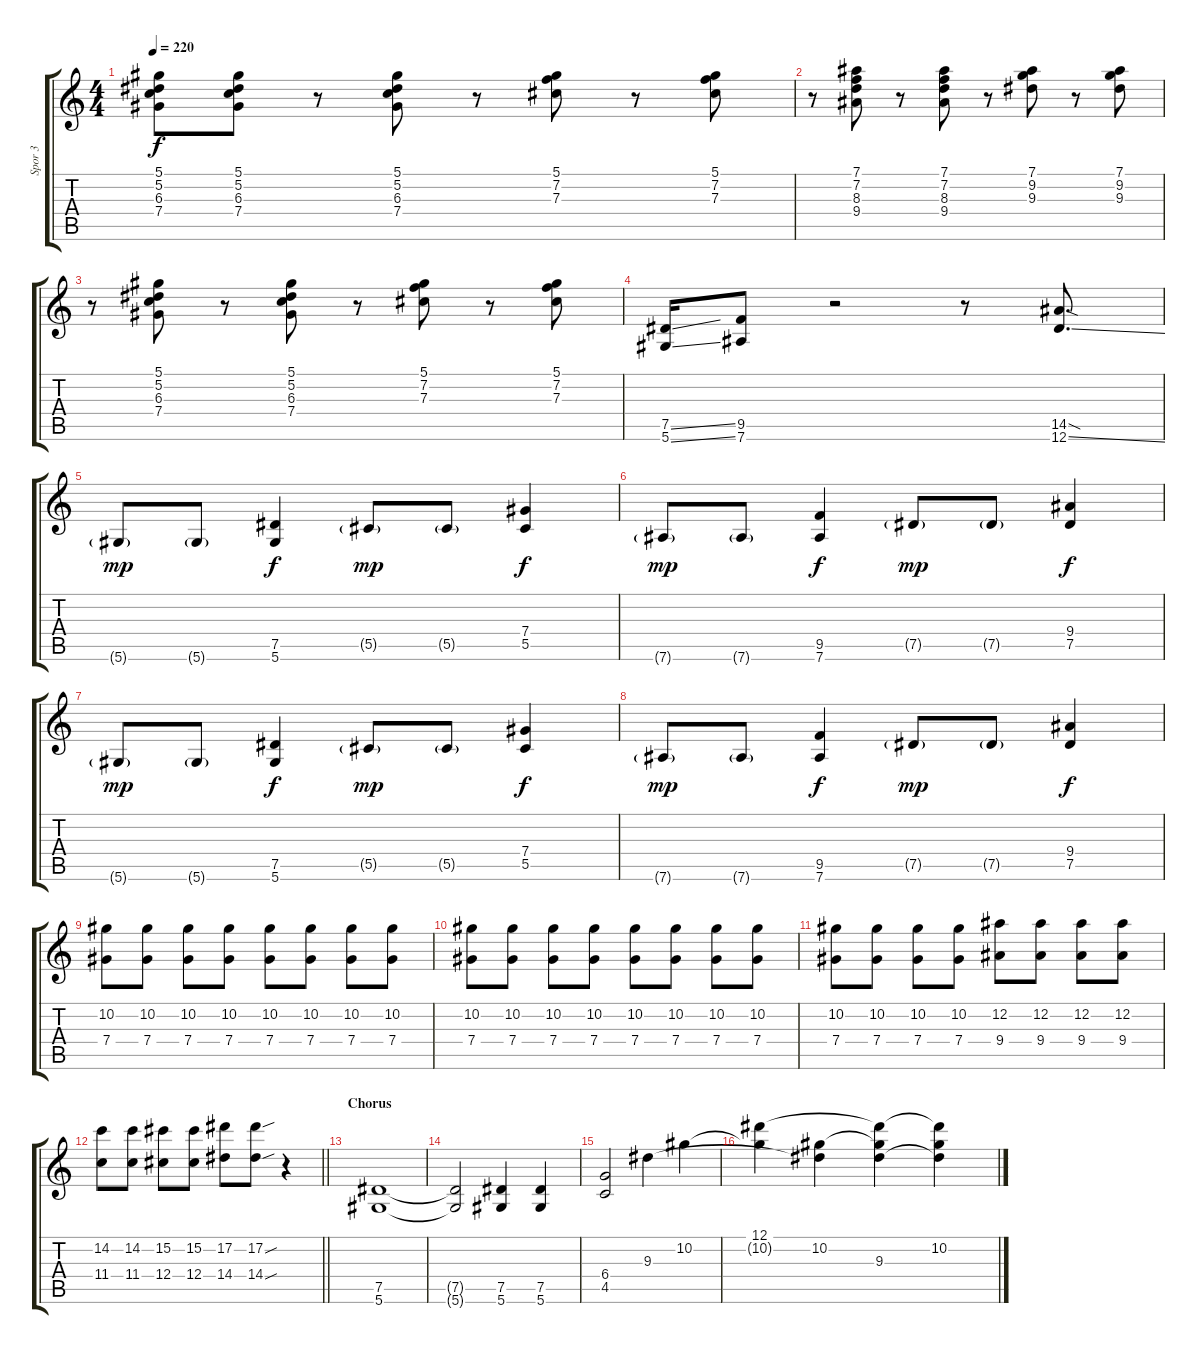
\track ("Spor 3" "Spor 3") {instrument acousticguitarsteel}
\staff {score tabs}
\tuning (Eb4 Bb3 Gb3 Db3 Ab2 Eb2) {hide}
\ts (4 4)
\tempo 220
\clef g2
\ks c
(5.1 5.2 6.3 7.4).8{dy f} (5.1 5.2 6.3 7.4).8 r.8 (5.1 5.2 6.3 7.4).8 r.8 (5.1 7.2 7.3).8 r.8 (5.1 7.2 7.3).8 |
r.8 (7.1 7.2 8.3 9.4).8 r.8 (7.1 7.2 8.3 9.4).8 r.8 (7.1 9.2 9.3).8 r.8 (7.1 9.2 9.3).8 |
r.8 (5.1 5.2 6.3 7.4).8 r.8 (5.1 5.2 6.3 7.4).8 r.8 (5.1 7.2 7.3).8 r.8 (5.1 7.2 7.3).8 |
(7.5{ss} 5.6{ss}).16{instrument overdrivenguitar} (9.5 7.6).8 r.2 r.8 (14.5{sod} 12.6{ss}).8{d} |
5.6{g}.8{dy mp} 5.6{g}.8 (7.5 5.6).4{dy f} 5.5{g}.8{dy mp} 5.5{g}.8 (7.4 5.5).4{dy f} |
7.6{g}.8{dy mp} 7.6{g}.8 (9.5 7.6).4{dy f} 7.5{g}.8{dy mp} 7.5{g}.8 (9.4 7.5).4{dy f} |
5.6{g}.8{dy mp} 5.6{g}.8 (7.5 5.6).4{dy f} 5.5{g}.8{dy mp} 5.5{g}.8 (7.4 5.5).4{dy f} |
7.6{g}.8{dy mp} 7.6{g}.8 (9.5 7.6).4{dy f} 7.5{g}.8{dy mp} 7.5{g}.8 (9.4 7.5).4{dy f} |
(10.2 7.4).8 (10.2 7.4).8 (10.2 7.4).8 (10.2 7.4).8 (10.2 7.4).8 (10.2 7.4).8 (10.2 7.4).8 (10.2 7.4).8 |
(10.2 7.4).8 (10.2 7.4).8 (10.2 7.4).8 (10.2 7.4).8 (10.2 7.4).8 (10.2 7.4).8 (10.2 7.4).8 (10.2 7.4).8 |
(10.2 7.4).8 (10.2 7.4).8 (10.2 7.4).8 (10.2 7.4).8 (12.2 9.4).8 (12.2 9.4).8 (12.2 9.4).8 (12.2 9.4).8 |
\barLineRight lightlight
(14.2 11.4).8 (14.2 11.4).8 (15.2 12.4).8 (15.2 12.4).8 (17.2 14.4).8 (17.2{sou} 14.4{sou}).8 r.4 |
\section ("" "Chorus")
(7.5 5.6).1{instrument overdrivenguitar} |
(7.5{t} 5.6{t}).2 (7.5 5.6).4 (7.5 5.6).4 |
(6.4 4.5).2 9.3.4 10.2.4 |
(12.1 10.2{t}).4 (10.2 9.3{t}).4 (12.1{t} 10.2{t} 9.3).4 (12.1{t} 10.2 9.3{t}).4
